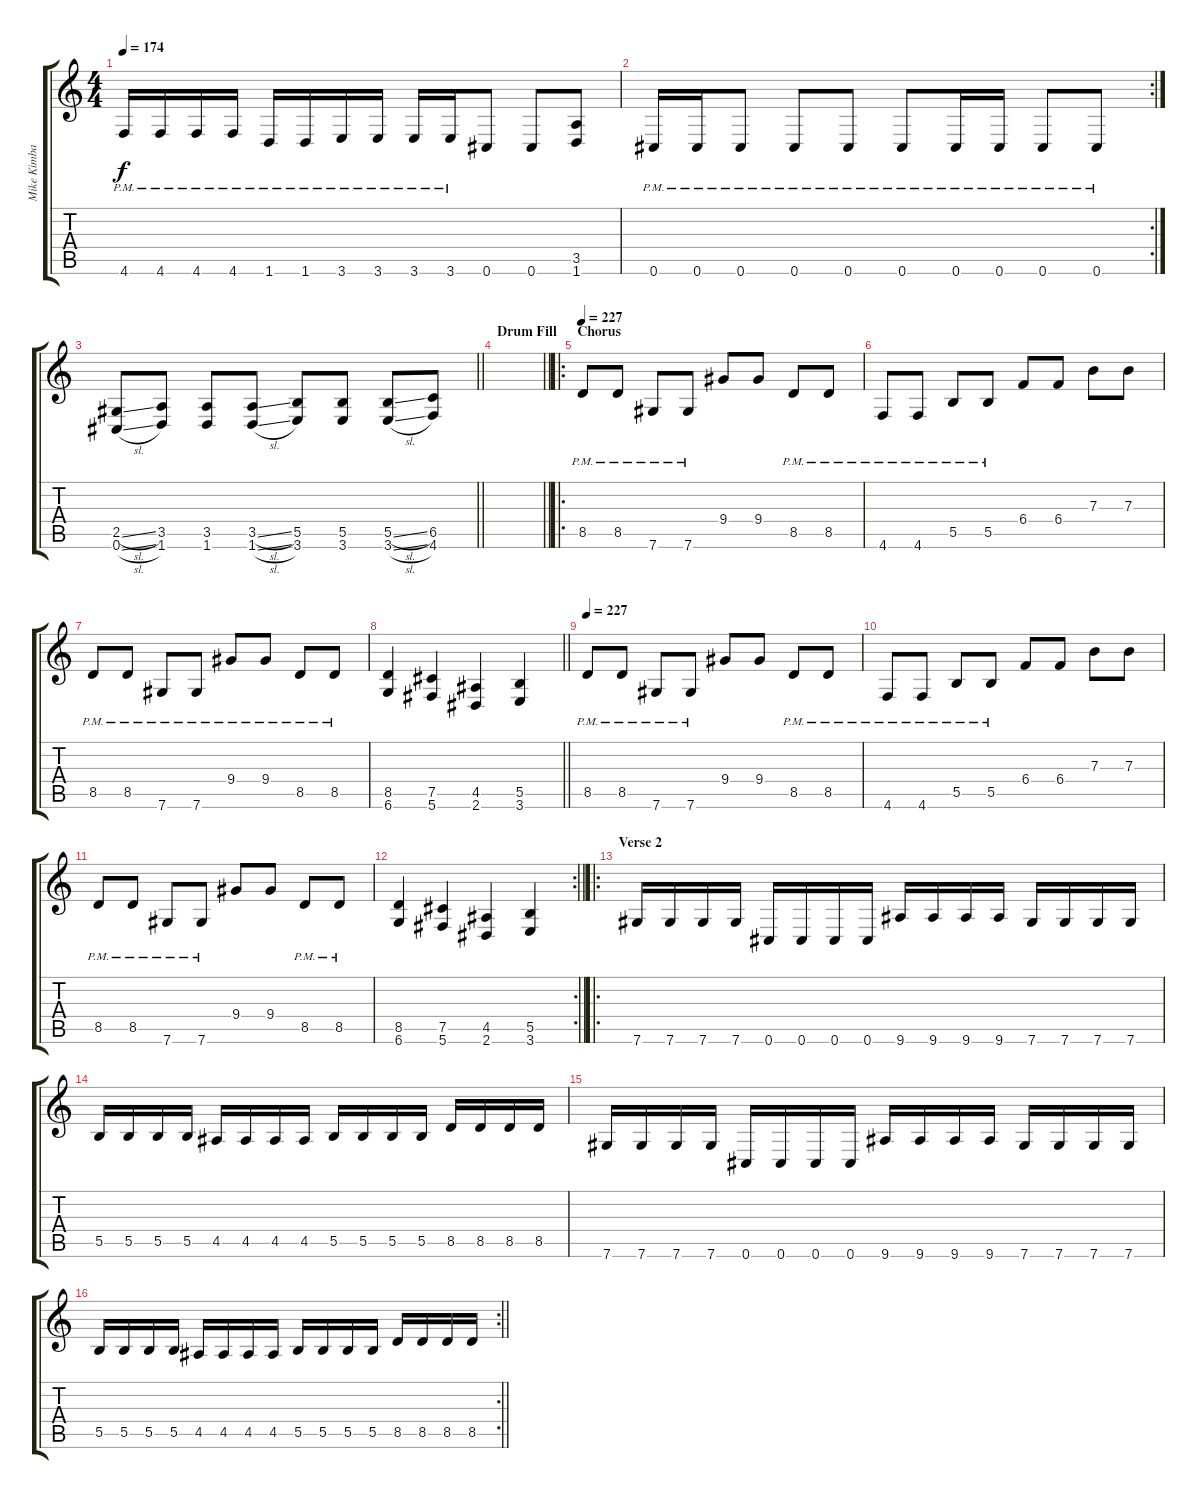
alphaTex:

\track ("Mike Kimball" "Mike Kimba") {instrument distortionguitar}
\staff {score tabs}
\tuning (Db4 Ab3 E3 B2 Gb2 Db2) {hide}
\ts (4 4)
\tempo 174
\clef g2
\ks c
4.6{pm}.16{dy f} 4.6{pm}.16 4.6{pm}.16 4.6{pm}.16 1.6{pm}.16 1.6{pm}.16 3.6{pm}.16 3.6{pm}.16 3.6{pm}.16 3.6{pm}.16 0.6.8 0.6.8 (3.5 1.6).8 |
\rc 2
0.6{pm}.16 0.6{pm}.16 0.6{pm}.8 0.6{pm}.8 0.6{pm}.8 0.6{pm}.8 0.6{pm}.16 0.6{pm}.16 0.6{pm}.8 0.6{pm}.8 |
\barLineRight lightlight
(2.5{sl} 0.6{sl}).8 (3.5 1.6).8 (3.5 1.6).8 (3.5{sl} 1.6{sl}).8 (5.5 3.6).8 (5.5 3.6).8 (5.5{sl} 3.6{sl}).8 (6.5 4.6).8 |
\section ("" "Drum Fill")
\barLineRight lightlight
|
\ro
\section ("" "Chorus")
\tempo 227
8.5{pm}.8 8.5{pm}.8 7.6{pm}.8 7.6{pm}.8 9.4.8 9.4.8 8.5{pm}.8 8.5{pm}.8 |
4.6{pm}.8 4.6{pm}.8 5.5{pm}.8 5.5{pm}.8 6.4.8 6.4.8 7.3.8 7.3.8 |
8.5{pm}.8 8.5{pm}.8 7.6{pm}.8 7.6{pm}.8 9.4{pm}.8 9.4{pm}.8 8.5{pm}.8 8.5{pm}.8 |
\barLineRight lightlight
(8.5 6.6).4 (7.5 5.6).4 (4.5 2.6).4 (5.5 3.6).4 |
\tempo 227
8.5{pm}.8 8.5{pm}.8 7.6{pm}.8 7.6{pm}.8 9.4.8 9.4.8 8.5{pm}.8 8.5{pm}.8 |
4.6{pm}.8 4.6{pm}.8 5.5{pm}.8 5.5{pm}.8 6.4.8 6.4.8 7.3.8 7.3.8 |
8.5{pm}.8 8.5{pm}.8 7.6{pm}.8 7.6{pm}.8 9.4.8 9.4.8 8.5{pm}.8 8.5{pm}.8 |
\rc 2
\barLineRight lightlight
(8.5 6.6).4 (7.5 5.6).4 (4.5 2.6).4 (5.5 3.6).4 |
\ro
\section ("" "Verse 2")
7.6.16 7.6.16 7.6.16 7.6.16 0.6.16 0.6.16 0.6.16 0.6.16 9.6.16 9.6.16 9.6.16 9.6.16 7.6.16 7.6.16 7.6.16 7.6.16 |
5.5.16 5.5.16 5.5.16 5.5.16 4.5.16 4.5.16 4.5.16 4.5.16 5.5.16 5.5.16 5.5.16 5.5.16 8.5.16 8.5.16 8.5.16 8.5.16 |
7.6.16 7.6.16 7.6.16 7.6.16 0.6.16 0.6.16 0.6.16 0.6.16 9.6.16 9.6.16 9.6.16 9.6.16 7.6.16 7.6.16 7.6.16 7.6.16 |
\rc 2
\barLineRight lightlight
5.5.16 5.5.16 5.5.16 5.5.16 4.5.16 4.5.16 4.5.16 4.5.16 5.5.16 5.5.16 5.5.16 5.5.16 8.5.16 8.5.16 8.5.16 8.5.16
